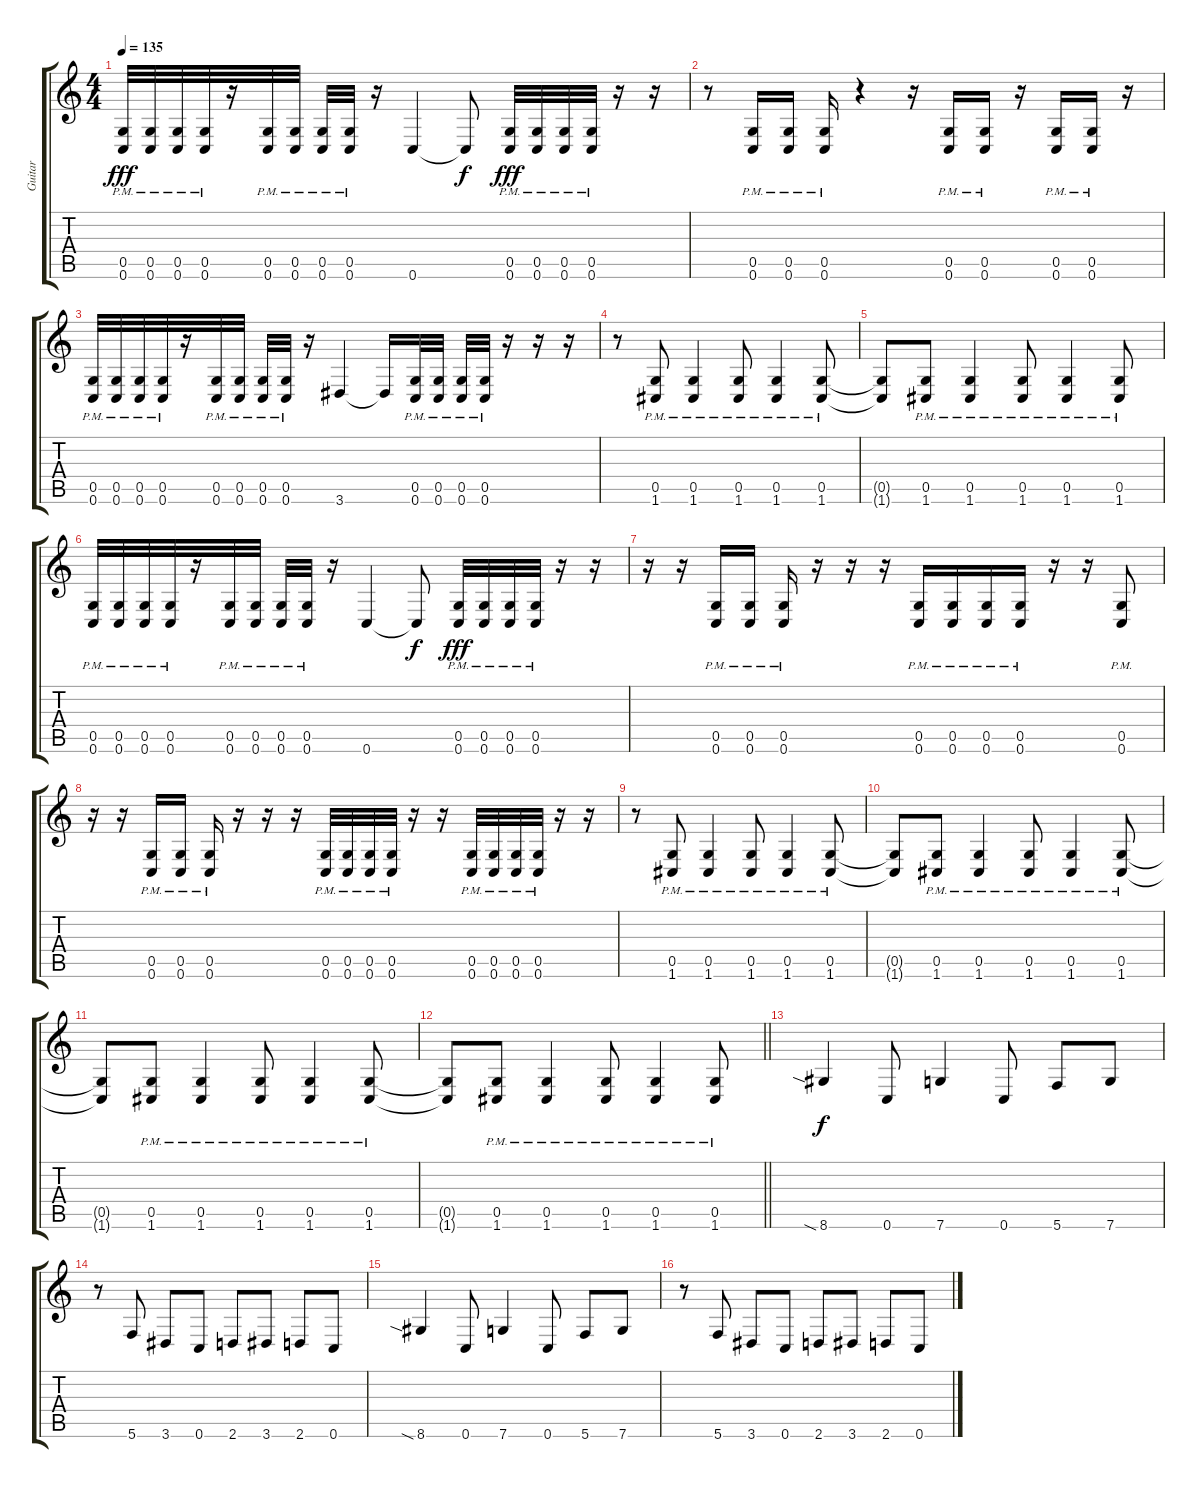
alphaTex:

\track ("Guitar" "Guitar") {instrument distortionguitar}
\staff {score tabs}
\tuning (D4 A3 F3 C3 G2 C2) {hide}
\ts (4 4)
\section ("" "")
\tempo 135
\clef g2
\ks c
(0.5{pm} 0.6{pm}).32{dy fff} (0.5{pm} 0.6{pm}).32 (0.5{pm} 0.6{pm}).32 (0.5{pm} 0.6{pm}).32 r.16 (0.5{pm} 0.6{pm}).32 (0.5{pm} 0.6{pm}).32 (0.5{pm} 0.6{pm}).32 (0.5{pm} 0.6{pm}).32 r.16 0.6.4 0.6{t}.8{dy f} (0.5{pm} 0.6{pm}).32{dy fff} (0.5{pm} 0.6{pm}).32 (0.5{pm} 0.6{pm}).32 (0.5{pm} 0.6{pm}).32 r.16 r.16 |
r.8 (0.5{pm} 0.6{pm}).16 (0.5{pm} 0.6{pm}).16 (0.5{pm} 0.6{pm}).16 r.4 r.16 (0.5{pm} 0.6{pm}).16 (0.5{pm} 0.6{pm}).16 r.16 (0.5{pm} 0.6{pm}).16 (0.5{pm} 0.6{pm}).16 r.16 |
(0.5{pm} 0.6{pm}).32 (0.5{pm} 0.6{pm}).32 (0.5{pm} 0.6{pm}).32 (0.5{pm} 0.6{pm}).32 r.16 (0.5{pm} 0.6{pm}).32 (0.5{pm} 0.6{pm}).32 (0.5{pm} 0.6{pm}).32 (0.5{pm} 0.6{pm}).32 r.16 3.6.4 3.6{t}.16 (0.5{pm} 0.6{pm}).32 (0.5{pm} 0.6{pm}).32 (0.5{pm} 0.6{pm}).32 (0.5{pm} 0.6{pm}).32 r.16 r.16 r.16 |
r.8 (0.5{pm} 1.6{pm}).8 (0.5{pm} 1.6{pm}).4 (0.5{pm} 1.6{pm}).8 (0.5{pm} 1.6{pm}).4 (0.5{pm} 1.6{pm}).8 |
(0.5{t} 1.6{t}).8 (0.5{pm} 1.6{pm}).8 (0.5{pm} 1.6{pm}).4 (0.5{pm} 1.6{pm}).8 (0.5{pm} 1.6{pm}).4 (0.5{pm} 1.6{pm}).8 |
(0.5{pm} 0.6{pm}).32 (0.5{pm} 0.6{pm}).32 (0.5{pm} 0.6{pm}).32 (0.5{pm} 0.6{pm}).32 r.16 (0.5{pm} 0.6{pm}).32 (0.5{pm} 0.6{pm}).32 (0.5{pm} 0.6{pm}).32 (0.5{pm} 0.6{pm}).32 r.16 0.6.4 0.6{t}.8{dy f} (0.5{pm} 0.6{pm}).32{dy fff} (0.5{pm} 0.6{pm}).32 (0.5{pm} 0.6{pm}).32 (0.5{pm} 0.6{pm}).32 r.16 r.16 |
r.16 r.16 (0.5{pm} 0.6{pm}).16 (0.5{pm} 0.6{pm}).16 (0.5{pm} 0.6{pm}).16 r.16 r.16 r.16 (0.5{pm} 0.6{pm}).16 (0.5{pm} 0.6{pm}).16 (0.5{pm} 0.6{pm}).16 (0.5{pm} 0.6{pm}).16 r.16 r.16 (0.5{pm} 0.6{pm}).8 |
r.16 r.16 (0.5{pm} 0.6{pm}).16 (0.5{pm} 0.6{pm}).16 (0.5{pm} 0.6{pm}).16 r.16 r.16 r.16 (0.5{pm} 0.6{pm}).32 (0.5{pm} 0.6{pm}).32 (0.5{pm} 0.6{pm}).32 (0.5{pm} 0.6{pm}).32 r.16 r.16 (0.5{pm} 0.6{pm}).32 (0.5{pm} 0.6{pm}).32 (0.5{pm} 0.6{pm}).32 (0.5{pm} 0.6{pm}).32 r.16 r.16 |
r.8 (0.5{pm} 1.6{pm}).8 (0.5{pm} 1.6{pm}).4 (0.5{pm} 1.6{pm}).8 (0.5{pm} 1.6{pm}).4 (0.5{pm} 1.6{pm}).8 |
(0.5{t} 1.6{t}).8 (0.5{pm} 1.6{pm}).8 (0.5{pm} 1.6{pm}).4 (0.5{pm} 1.6{pm}).8 (0.5{pm} 1.6{pm}).4 (0.5{pm} 1.6{pm}).8 |
(0.5{t} 1.6{t}).8 (0.5{pm} 1.6{pm}).8 (0.5{pm} 1.6{pm}).4 (0.5{pm} 1.6{pm}).8 (0.5{pm} 1.6{pm}).4 (0.5{pm} 1.6{pm}).8 |
\barLineRight lightlight
(0.5{t} 1.6{t}).8 (0.5{pm} 1.6{pm}).8 (0.5{pm} 1.6{pm}).4 (0.5{pm} 1.6{pm}).8 (0.5{pm} 1.6{pm}).4 (0.5{pm} 1.6{pm}).8 |
\section ("" "")
8.6{sia}.4{dy f} 0.6.8 7.6.4 0.6.8 5.6.8 7.6.8 |
r.8 5.6.8 3.6.8 0.6.8 2.6.8 3.6.8 2.6.8 0.6.8 |
8.6{sia}.4 0.6.8 7.6.4 0.6.8 5.6.8 7.6.8 |
r.8 5.6.8 3.6.8 0.6.8 2.6.8 3.6.8 2.6.8 0.6.8
